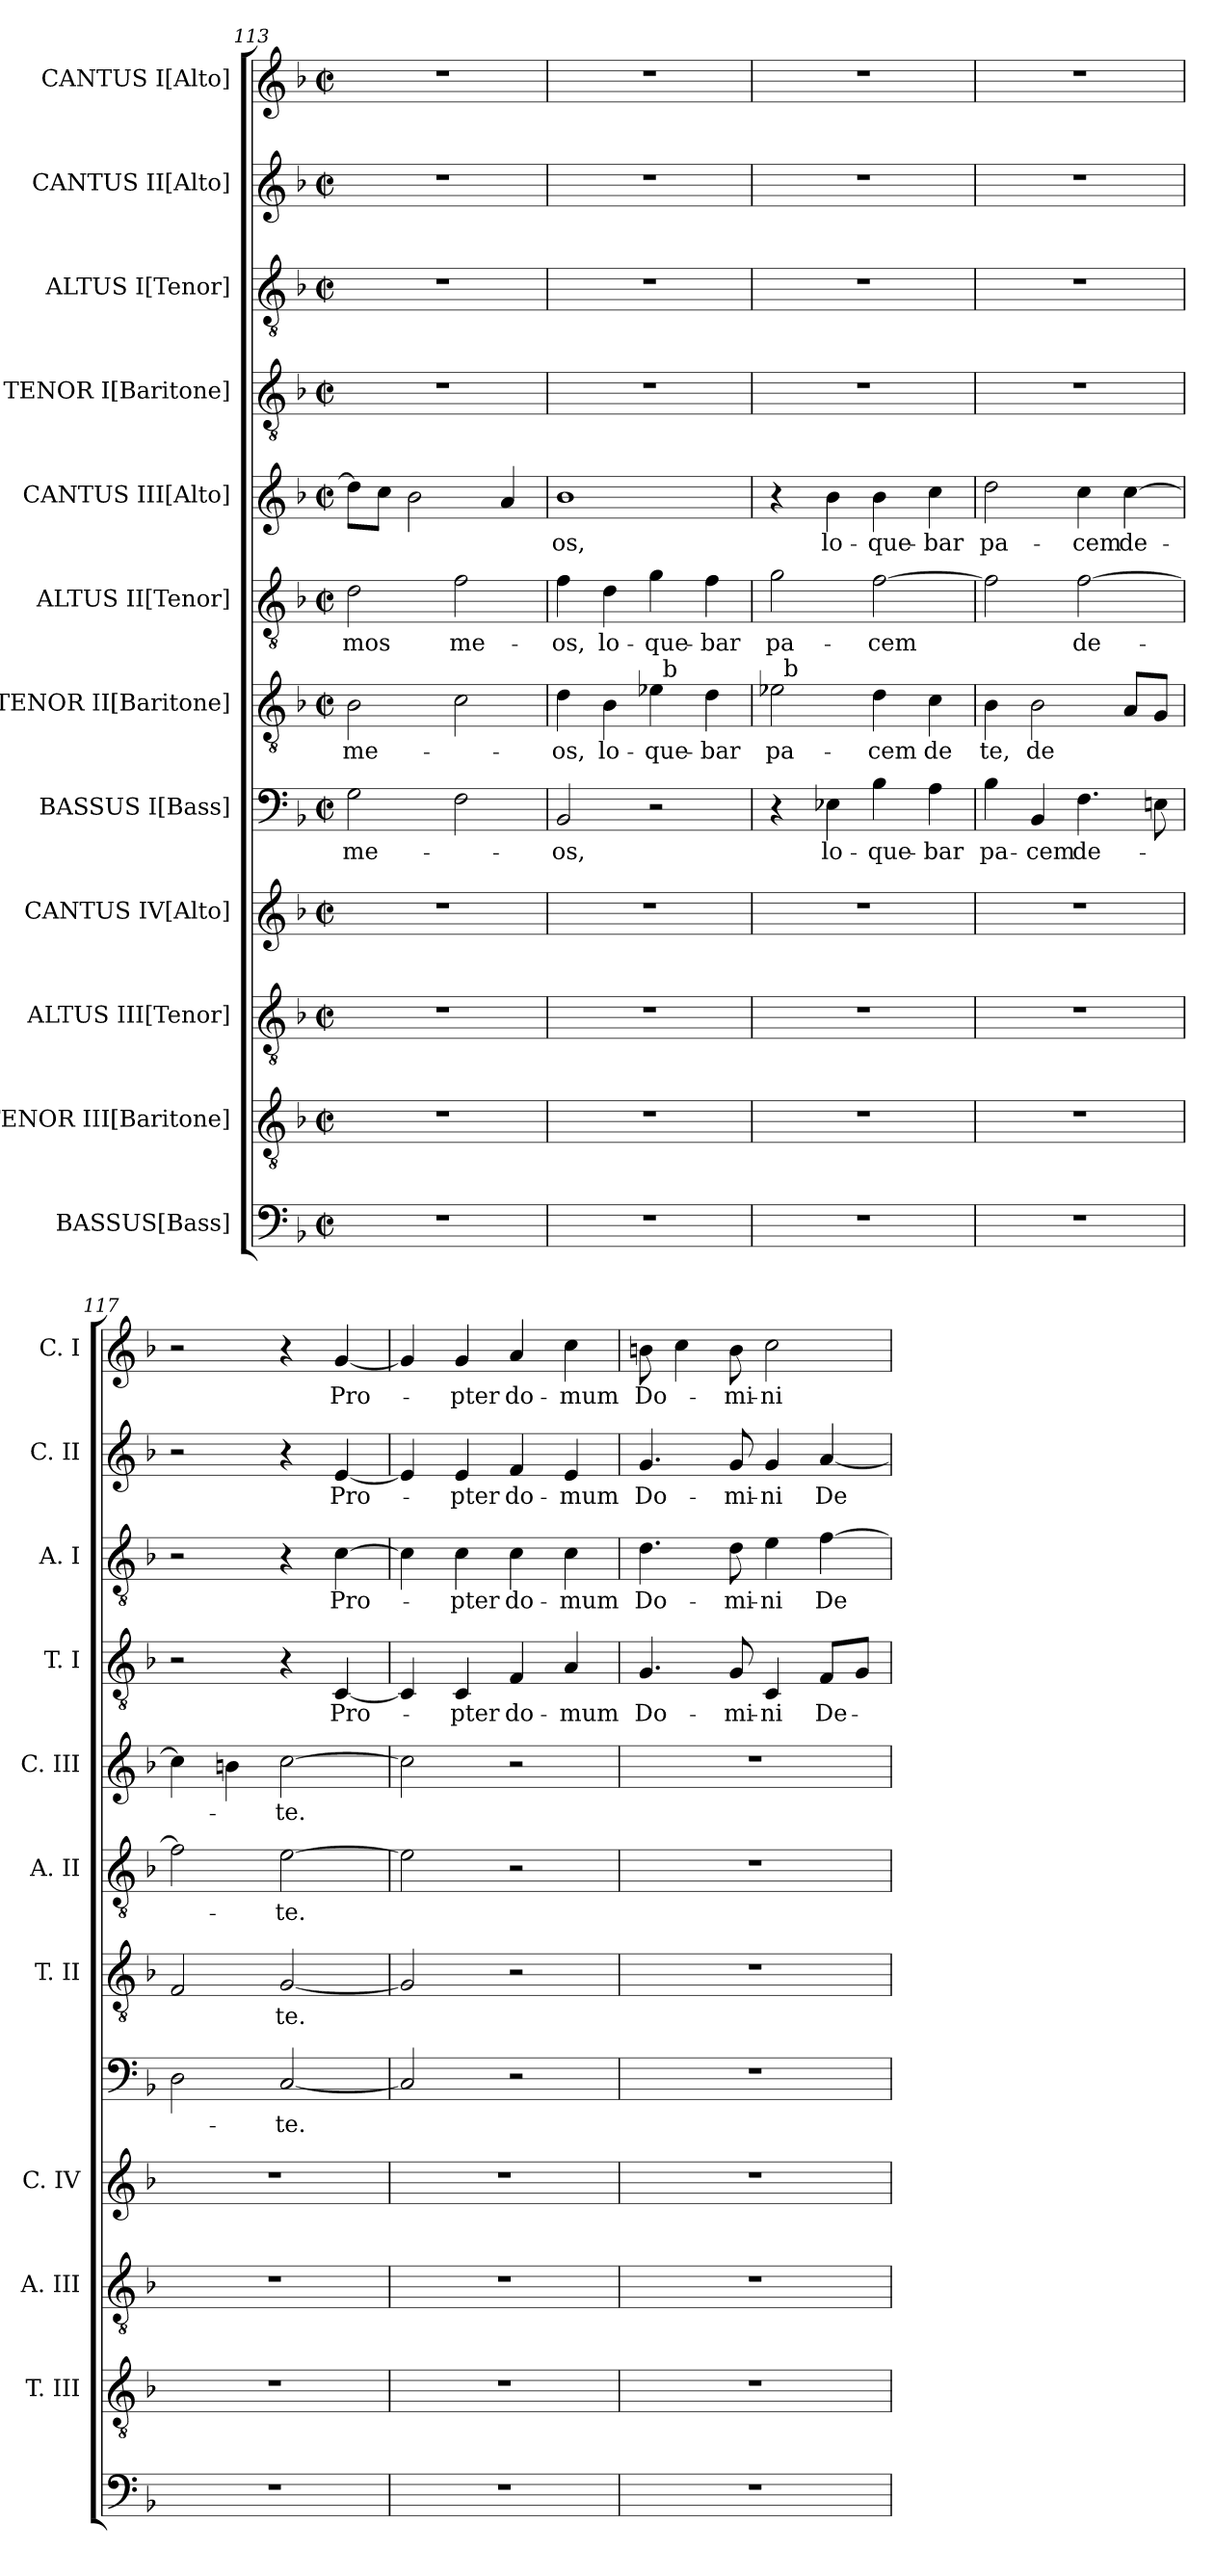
**kern	**kern	**kern	**kern	**kern	**text	**kern	**text	**kern	**text	**kern	**text	**kern	**text	**kern	**text	**kern	**text	**kern	**text
*part12	*part11	*part10	*part9	*part8	*part8	*part7	*part7	*part6	*part6	*part5	*part5	*part4	*part4	*part3	*part3	*part2	*part2	*part1	*part1
*staff12	*staff11	*staff10	*staff9	*staff8	*staff8	*staff7	*staff7	*staff6	*staff6	*staff5	*staff5	*staff4	*staff4	*staff3	*staff3	*staff2	*staff2	*staff1	*staff1
*I"BASSUS[Bass]	*I"TENOR III[Baritone]	*I"ALTUS III[Tenor]	*I"CANTUS IV[Alto]	*I"BASSUS I[Bass]	*	*I"TENOR II[Baritone]	*	*I"ALTUS II[Tenor]	*	*I"CANTUS III[Alto]	*	*I"TENOR I[Baritone]	*	*I"ALTUS I[Tenor]	*	*I"CANTUS II[Alto]	*	*I"CANTUS I[Alto]	*
*	*I'T. III	*I'A. III	*I'C. IV	*	*	*I'T. II	*	*I'A. II	*	*I'C. III	*	*I'T. I	*	*I'A. I	*	*I'C. II	*	*I'C. I	*
*clefF4	*clefGv2	*clefGv2	*clefG2	*clefF4	*	*clefGv2	*	*clefGv2	*	*clefG2	*	*clefGv2	*	*clefGv2	*	*clefG2	*	*clefG2	*
*	*ITrd7c12	*ITrd7c12	*	*	*	*ITrd7c12	*	*ITrd7c12	*	*	*	*ITrd7c12	*	*ITrd7c12	*	*	*	*	*
*k[b-]	*k[b-]	*k[b-]	*k[b-]	*k[b-]	*	*k[b-]	*	*k[b-]	*	*k[b-]	*	*k[b-]	*	*k[b-]	*	*k[b-]	*	*k[b-]	*
*F:	*F:	*F:	*F:	*F:	*	*F:	*	*F:	*	*F:	*	*F:	*	*F:	*	*F:	*	*F:	*
*M2/2	*M2/2	*M2/2	*M2/2	*M2/2	*	*M2/2	*	*M2/2	*	*M2/2	*	*M2/2	*	*M2/2	*	*M2/2	*	*M2/2	*
*met(c|)	*met(c|)	*met(c|)	*met(c|)	*met(c|)	*	*met(c|)	*	*met(c|)	*	*met(c|)	*	*met(c|)	*	*met(c|)	*	*met(c|)	*	*met(c|)	*
=113	=113	=113	=113	=113	=113	=113	=113	=113	=113	=113	=113	=113	=113	=113	=113	=113	=113	=113	=113
!	!	!	!	!	!LO:LY:b	!	!LO:LY:b	!	!LO:LY:b	!	!	!	!	!	!	!	!	!	!
1r	1r	1r	1r	2G\	me-	2BB-\	me-	2D\	-mos	8dd\L]	.	1r	.	1r	.	1r	.	1r	.
.	.	.	.	.	.	.	.	.	.	8cc\J	.	.	.	.	.	.	.	.	.
.	.	.	.	.	.	.	.	.	.	2b-\	.	.	.	.	.	.	.	.	.
!	!	!	!	!	!	!	!	!	!LO:LY:b	!	!	!	!	!	!	!	!	!	!
.	.	.	.	2F\	.	2C\	.	2F\	me-	.	.	.	.	.	.	.	.	.	.
.	.	.	.	.	.	.	.	.	.	4a/	.	.	.	.	.	.	.	.	.
=114	=114	=114	=114	=114	=114	=114	=114	=114	=114	=114	=114	=114	=114	=114	=114	=114	=114	=114	=114
!	!	!	!	!	!LO:LY:b	!	!LO:LY:b	!	!LO:LY:b	!	!LO:LY:b	!	!	!	!	!	!	!	!
*	*	*	*	*	*	*^	*	*	*	*	*	*	*	*	*	*	*	*	*
1r	1r	1r	1r	2BB-/	-os,	4D\	2ryy	-os,	4F\	-os,	1b-	-os,	1r	.	1r	.	1r	.	1r	.
!	!	!	!	!	!	!	!	!LO:LY:b	!	!LO:LY:b	!	!	!	!	!	!	!	!	!	!
.	.	.	.	.	.	4BB-\	.	lo-	4D\	lo-	.	.	.	.	.	.	.	.	.	.
!	!	!	!	!	!	!	!	!LO:LY:b	!	!LO:LY:b	!	!	!	!	!	!	!	!	!	!
.	.	.	.	2r	.	4E-\	32ryy	-que-	4G\	-que-	.	.	.	.	.	.	.	.	.	.
!	!	!	!	!	!	!	!LO:TX:a:t=b	!	!	!	!	!	!	!	!	!	!	!	!	!
.	.	.	.	.	.	.	4...ryy	.	.	.	.	.	.	.	.	.	.	.	.	.
!	!	!	!	!	!	!	!	!LO:LY:b	!	!LO:LY:b	!	!	!	!	!	!	!	!	!	!
.	.	.	.	.	.	4D\	.	-bar	4F\	-bar	.	.	.	.	.	.	.	.	.	.
=115	=115	=115	=115	=115	=115	=115	=115	=115	=115	=115	=115	=115	=115	=115	=115	=115	=115	=115	=115	=115
!	!	!	!	!	!	!	!	!LO:LY:b	!	!LO:LY:b	!	!	!	!	!	!	!	!	!	!
1r	1r	1r	1r	4r	.	2E-\	32ryy	pa-	2G\	pa-	4r	.	1r	.	1r	.	1r	.	1r	.
!	!	!	!	!	!	!	!LO:TX:a:t=b	!	!	!	!	!	!	!	!	!	!	!	!	!
.	.	.	.	.	.	.	2ryy	.	.	.	.	.	.	.	.	.	.	.	.	.
!	!	!	!	!	!LO:LY:b	!	!	!	!	!	!	!LO:LY:b	!	!	!	!	!	!	!	!
.	.	.	.	4E-X\	lo-	.	.	.	.	.	4b-\	lo-	.	.	.	.	.	.	.	.
!	!	!	!	!	!LO:LY:b	!	!	!LO:LY:b	!	!LO:LY:b	!	!LO:LY:b	!	!	!	!	!	!	!	!
.	.	.	.	4B-\	-que-	4D\	.	-cem	[>2F\	-cem	4b-\	-que-	.	.	.	.	.	.	.	.
.	.	.	.	.	.	.	4...ryy	.	.	.	.	.	.	.	.	.	.	.	.	.
!	!	!	!	!	!LO:LY:b	!	!	!LO:LY:b	!	!	!	!LO:LY:b	!	!	!	!	!	!	!	!
.	.	.	.	4A\	-bar	4C\	.	de	.	.	4cc\	-bar	.	.	.	.	.	.	.	.
=116	=116	=116	=116	=116	=116	=116	=116	=116	=116	=116	=116	=116	=116	=116	=116	=116	=116	=116	=116	=116
!	!	!	!	!	!LO:LY:b	!	!	!LO:LY:b	!	!	!	!LO:LY:b	!	!	!	!	!	!	!	!
*	*	*	*	*	*	*v	*v	*	*	*	*	*	*	*	*	*	*	*	*	*
1r	1r	1r	1r	4B-\	pa-	4BB-\	te,	2F\]	.	2dd\	pa-	1r	.	1r	.	1r	.	1r	.
!	!	!	!	!	!LO:LY:b	!	!LO:LY:b	!	!	!	!	!	!	!	!	!	!	!	!
.	.	.	.	4BB-/	-cem	2BB-\	de	.	.	.	.	.	.	.	.	.	.	.	.
!	!	!	!	!	!LO:LY:b	!	!	!	!LO:LY:b	!	!LO:LY:b	!	!	!	!	!	!	!	!
.	.	.	.	4.F\	de-	.	.	[>2F\	de-	4cc\	-cem	.	.	.	.	.	.	.	.
!	!	!	!	!	!	!	!	!	!	!	!LO:LY:b	!	!	!	!	!	!	!	!
.	.	.	.	.	.	8AA/L	.	.	.	[>4cc\	de-	.	.	.	.	.	.	.	.
.	.	.	.	8En\	.	8GG/J	.	.	.	.	.	.	.	.	.	.	.	.	.
!!LO:PB:g=z
=117	=117	=117	=117	=117	=117	=117	=117	=117	=117	=117	=117	=117	=117	=117	=117	=117	=117	=117	=117
1r	1r	1r	1r	2D\	.	2FF/	.	2F\]	.	4cc\]	.	2r	.	2r	.	2r	.	2r	.
.	.	.	.	.	.	.	.	.	.	4bn\	.	.	.	.	.	.	.	.	.
!	!	!	!	!	!LO:LY:b	!	!LO:LY:b	!	!LO:LY:b	!	!LO:LY:b	!	!	!	!	!	!	!	!
.	.	.	.	[<2C/	-te.	[<2GG/	te.	[>2E\	-te.	[>2cc\	-te.	4r	.	4r	.	4r	.	4r	.
!	!	!	!	!	!	!	!	!	!	!	!	!	!LO:LY:b	!	!LO:LY:b	!	!LO:LY:b	!	!LO:LY:b
.	.	.	.	.	.	.	.	.	.	.	.	[<4CC/	Pro-	[>4C\	Pro-	[<4e/	Pro-	[<4g/	Pro-
=118	=118	=118	=118	=118	=118	=118	=118	=118	=118	=118	=118	=118	=118	=118	=118	=118	=118	=118	=118
1r	1r	1r	1r	2C/]	.	2GG/]	.	2E\]	.	2cc\]	.	4CC/]	.	4C\]	.	4e/]	.	4g/]	.
!	!	!	!	!	!	!	!	!	!	!	!	!	!LO:LY:b	!	!LO:LY:b	!	!LO:LY:b	!	!LO:LY:b
.	.	.	.	.	.	.	.	.	.	.	.	4CC/	-pter	4C\	-pter	4e/	-pter	4g/	-pter
!	!	!	!	!	!	!	!	!	!	!	!	!	!LO:LY:b	!	!LO:LY:b	!	!LO:LY:b	!	!LO:LY:b
.	.	.	.	2r	.	2r	.	2r	.	2r	.	4FF/	do-	4C\	do-	4f/	do-	4a/	do-
!	!	!	!	!	!	!	!	!	!	!	!	!	!LO:LY:b	!	!LO:LY:b	!	!LO:LY:b	!	!LO:LY:b
.	.	.	.	.	.	.	.	.	.	.	.	4AA/	-mum	4C\	-mum	4e/	-mum	4cc\	-mum
=119	=119	=119	=119	=119	=119	=119	=119	=119	=119	=119	=119	=119	=119	=119	=119	=119	=119	=119	=119
!	!	!	!	!	!	!	!	!	!	!	!	!	!LO:LY:b	!	!LO:LY:b	!	!LO:LY:b	!	!LO:LY:b
1r	1r	1r	1r	1r	.	1r	.	1r	.	1r	.	4.GG/	Do-	4.D\	Do-	4.g/	Do-	8bn\	Do-
.	.	.	.	.	.	.	.	.	.	.	.	.	.	.	.	.	.	4cc\	.
!	!	!	!	!	!	!	!	!	!	!	!	!	!LO:LY:b	!	!LO:LY:b	!	!LO:LY:b	!	!LO:LY:b
.	.	.	.	.	.	.	.	.	.	.	.	8GG/	-mi-	8D\	-mi-	8g/	-mi-	8b\	-mi-
!	!	!	!	!	!	!	!	!	!	!	!	!	!LO:LY:b	!	!LO:LY:b	!	!LO:LY:b	!	!LO:LY:b
.	.	.	.	.	.	.	.	.	.	.	.	4CC/	-ni	4E\	-ni	4g/	-ni	2cc\	-ni
!	!	!	!	!	!	!	!	!	!	!	!	!	!LO:LY:b	!	!LO:LY:b	!	!LO:LY:b	!	!
.	.	.	.	.	.	.	.	.	.	.	.	8FF/L	De-	[>4F\	De-	[<4a/	De-	.	.
.	.	.	.	.	.	.	.	.	.	.	.	8GG/J	.	.	.	.	.	.	.
=	=	=	=	=	=	=	=	=	=	=	=	=	=	=	=	=	=	=	=
*-	*-	*-	*-	*-	*-	*-	*-	*-	*-	*-	*-	*-	*-	*-	*-	*-	*-	*-	*-
